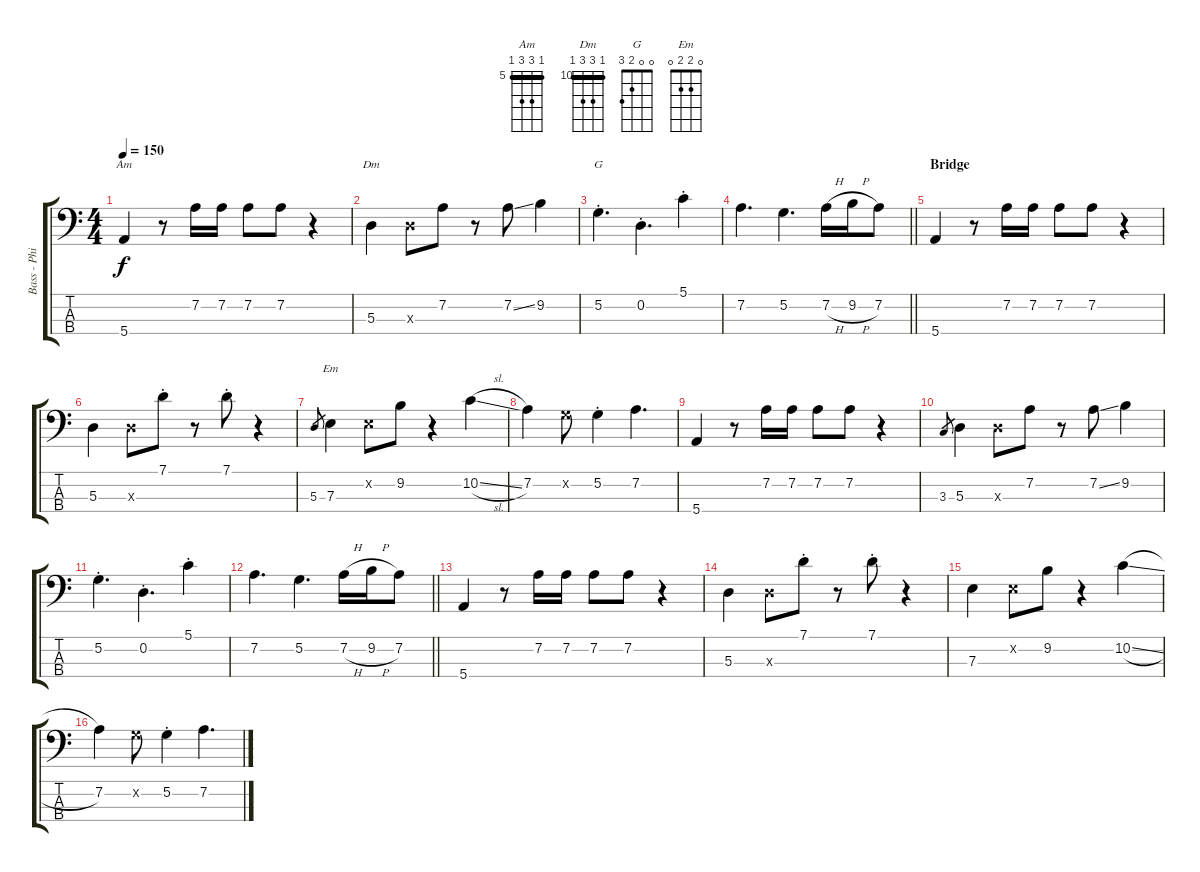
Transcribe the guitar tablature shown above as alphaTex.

\track ("Bass - Philip Miller" "Bass - Phi") {instrument electricbassfinger}
\staff {score tabs}
\tuning (G2 D2 A1 E1) {hide}
\chord ("Am" 5 7 7 5) {firstfret 5 barre 5}
\chord ("Dm" 10 12 12 10) {firstfret 10 barre 10}
\chord ("G" 0 0 2 3)
\chord ("Em" 0 2 2 0)
\ts (4 4)
\tempo 150
\clef f4
\ks c
5.4.4{ch "Am" dy f} r.8 7.2.16 7.2.16 7.2.8 7.2.8 r.4 |
5.3.4{ch "Dm"} 5.3{x}.8 7.2.8 r.8 7.2{ss}.8 9.2.4 |
5.2{st}.4{d ch "G"} 0.2{st}.4{d} 5.1{st}.4 |
\barLineRight lightlight
7.2.4{d} 5.2.4{d} 7.2{h}.16 9.2{h}.16 7.2.8 |
\section ("" "Bridge")
5.4.4 r.8 7.2.16 7.2.16 7.2.8 7.2.8 r.4 |
5.3.4 5.3{x}.8 7.1{st}.8 r.8 7.1{st}.8 r.4 |
5.3.8{gr} 7.3.4{ch "Em"} 2.2{x}.8 9.2.8 r.4 10.2{sl}.4 |
7.2.4 5.2{x}.8 5.2{st}.4 7.2.4{d} |
5.4.4 r.8 7.2.16 7.2.16 7.2.8 7.2.8 r.4 |
3.3.8{gr} 5.3.4 5.3{x}.8 7.2.8 r.8 7.2{ss}.8 9.2.4 |
5.2{st}.4{d} 0.2{st}.4{d} 5.1{st}.4 |
\barLineRight lightlight
7.2.4{d} 5.2.4{d} 7.2{h}.16 9.2{h}.16 7.2.8 |
5.4.4 r.8 7.2.16 7.2.16 7.2.8 7.2.8 r.4 |
5.3.4 5.3{x}.8 7.1{st}.8 r.8 7.1{st}.8 r.4 |
7.3.4 2.2{x}.8 9.2.8 r.4 10.2{sl}.4 |
7.2.4 5.2{x}.8 5.2{st}.4 7.2.4{d}
